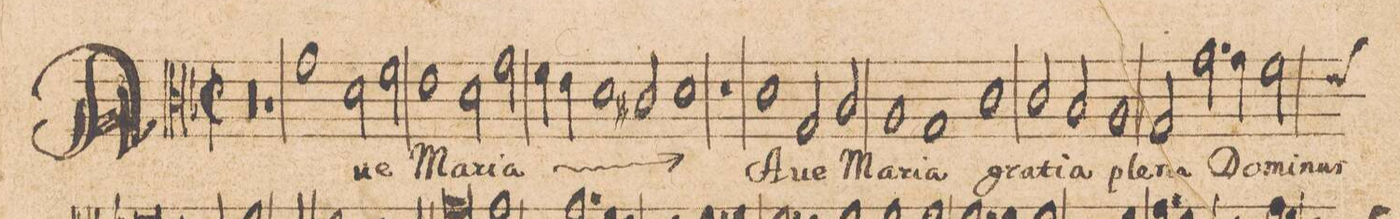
**kern	**text	**text
*I"[CANTVS.]	*	*
*clefC3	*	*
*k[b-]	*	*
*met(c|)	*	*
*M2/1	*	*
*all\right	*	*
00r	.	.
=2-	=2-	=2-
=3-	=3-	=3-
1r	.	.
1g	A-	.
=4-	=4-	=4-
*2\right	*	*
2d\	-ue	.
2f\	Ma-	.
1e	-ri-	.
=5-	=5-	=5-
2d\	-a	.
*	*ij	*
2g\	A-	.
4f\	-ve	.
4e\	.	.
1d\	Ma-	.
=6-	=6-	=6-
2c#X/	-ri-	.
1d	-a	.
*	*Xij	*
=7-	=7-	=7-
1r	.	.
1d	A-	.
=8-	=8-	=8-
2G/	-ue	.
2B-/	Ma-	.
1A	-ri-	.
=9-	=9-	=9-
1G	-a	.
1cny	gra-	.
=10-	=10-	=10-
2c/	-ti-	.
2B-/	-a	.
1A	ple-	.
=11-	=11-	=11-
2G/	-na	.
2.g\	Do-	.
4g\	-mi-	.
*custos:e	*	*
2f\	-nus	.
=12-	=12-	=12-
*-	*-	*-
